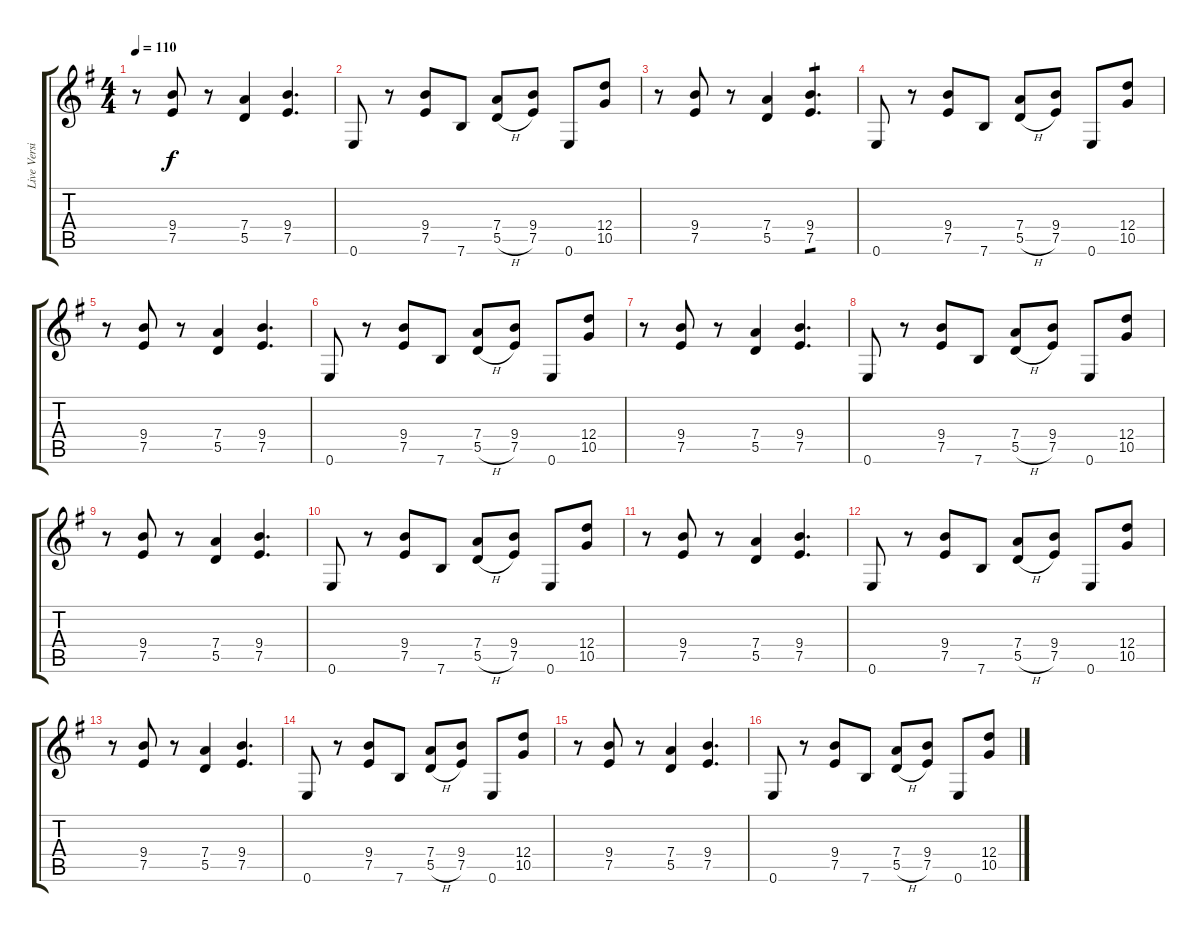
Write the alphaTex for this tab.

\track ("Live Version Riff" "Live Versi") {mute instrument overdrivenguitar}
\staff {score tabs}
\tuning (E4 B3 G3 D3 A2 E2) {hide}
\ts (4 4)
\tempo 110
\clef g2
\ks g
r.8{dy f} (9.4 7.5).8 r.8 (7.4 5.5).4 (9.4 7.5).4{d} |
0.6.8 r.8 (9.4 7.5).8 7.6.8 (7.4 5.5{h}).8 (9.4 7.5).8 0.6.8 (12.4 10.5).8 |
r.8 (9.4 7.5).8 r.8 (7.4 5.5).4 (9.4 7.5).4{d tp 1} |
0.6.8 r.8 (9.4 7.5).8 7.6.8 (7.4 5.5{h}).8 (9.4 7.5).8 0.6.8 (12.4 10.5).8 |
r.8 (9.4 7.5).8 r.8 (7.4 5.5).4 (9.4 7.5).4{d} |
0.6.8 r.8 (9.4 7.5).8 7.6.8 (7.4 5.5{h}).8 (9.4 7.5).8 0.6.8 (12.4 10.5).8 |
r.8 (9.4 7.5).8 r.8 (7.4 5.5).4 (9.4 7.5).4{d} |
0.6.8 r.8 (9.4 7.5).8 7.6.8 (7.4 5.5{h}).8 (9.4 7.5).8 0.6.8 (12.4 10.5).8 |
r.8 (9.4 7.5).8 r.8 (7.4 5.5).4 (9.4 7.5).4{d} |
0.6.8 r.8 (9.4 7.5).8 7.6.8 (7.4 5.5{h}).8 (9.4 7.5).8 0.6.8 (12.4 10.5).8 |
r.8 (9.4 7.5).8 r.8 (7.4 5.5).4 (9.4 7.5).4{d} |
0.6.8 r.8 (9.4 7.5).8 7.6.8 (7.4 5.5{h}).8 (9.4 7.5).8 0.6.8 (12.4 10.5).8 |
r.8 (9.4 7.5).8 r.8 (7.4 5.5).4 (9.4 7.5).4{d} |
0.6.8 r.8 (9.4 7.5).8 7.6.8 (7.4 5.5{h}).8 (9.4 7.5).8 0.6.8 (12.4 10.5).8 |
r.8 (9.4 7.5).8 r.8 (7.4 5.5).4 (9.4 7.5).4{d} |
0.6.8 r.8 (9.4 7.5).8 7.6.8 (7.4 5.5{h}).8 (9.4 7.5).8 0.6.8 (12.4 10.5).8
